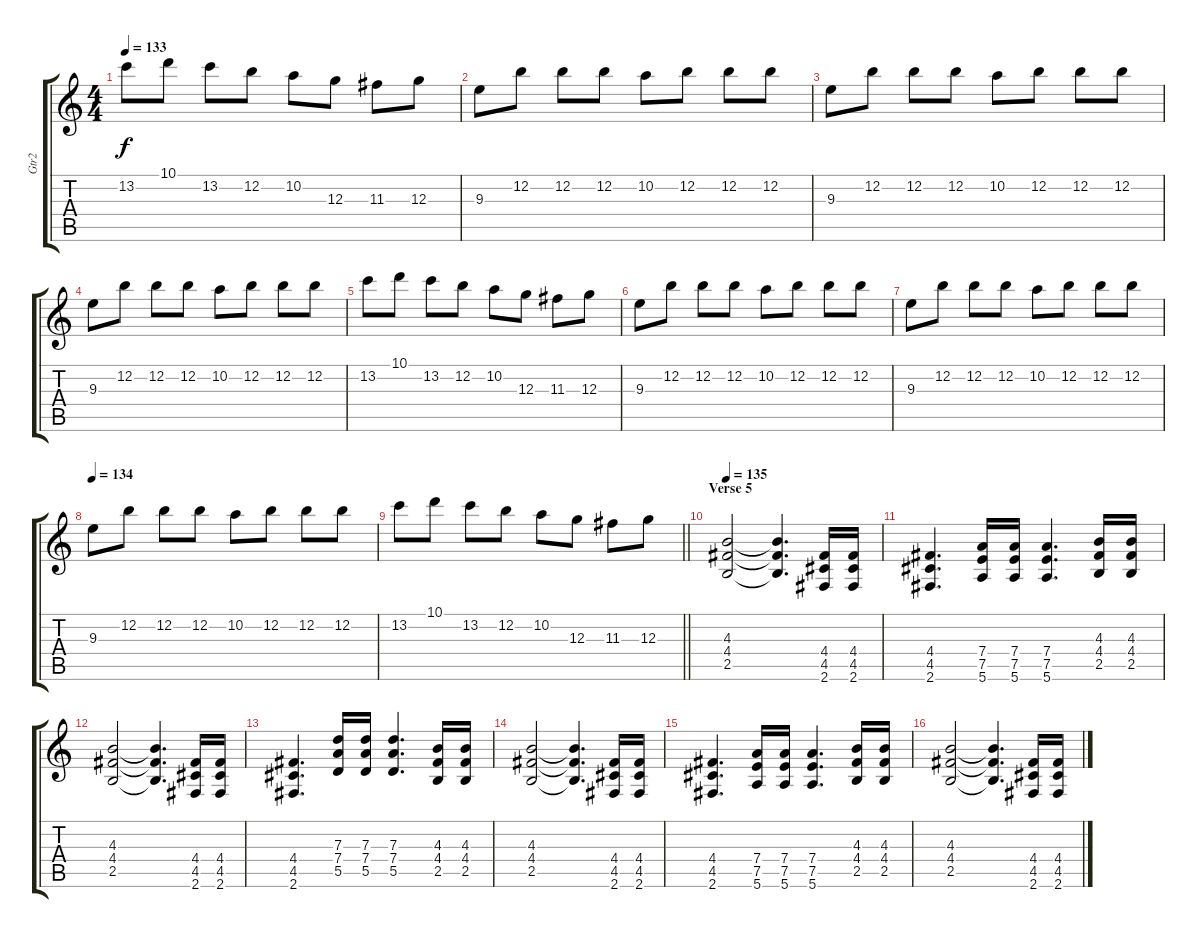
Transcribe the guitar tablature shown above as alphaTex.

\track ("Gtr2" "Gtr2") {instrument distortionguitar}
\staff {score tabs}
\tuning (E4 B3 G3 D3 A2 E2) {hide}
\ts (4 4)
\tempo 133
\clef g2
\ks c
13.2.8{dy f} 10.1.8 13.2.8 12.2.8 10.2.8 12.3.8 11.3.8 12.3.8 |
9.3.8 12.2.8 12.2.8 12.2.8 10.2.8 12.2.8 12.2.8 12.2.8 |
9.3.8 12.2.8 12.2.8 12.2.8 10.2.8 12.2.8 12.2.8 12.2.8 |
9.3.8 12.2.8 12.2.8 12.2.8 10.2.8 12.2.8 12.2.8 12.2.8 |
13.2.8 10.1.8 13.2.8 12.2.8 10.2.8 12.3.8 11.3.8 12.3.8 |
9.3.8 12.2.8 12.2.8 12.2.8 10.2.8 12.2.8 12.2.8 12.2.8 |
9.3.8 12.2.8 12.2.8 12.2.8 10.2.8 12.2.8 12.2.8 12.2.8 |
\tempo 134
9.3.8 12.2.8 12.2.8 12.2.8 10.2.8 12.2.8 12.2.8 12.2.8 |
\barLineRight lightlight
13.2.8 10.1.8 13.2.8 12.2.8 10.2.8 12.3.8 11.3.8 12.3.8 |
\section ("" "Verse 5")
\tempo 135
(4.3 4.4 2.5).2{instrument distortionguitar} (4.3{t} 4.4{t} 2.5{t}).4{d} (4.4 4.5 2.6).16 (4.4 4.5 2.6).16 |
(4.4 4.5 2.6).4{d} (7.4 7.5 5.6).16 (7.4 7.5 5.6).16 (7.4 7.5 5.6).4{d} (4.3 4.4 2.5).16 (4.3 4.4 2.5).16 |
(4.3 4.4 2.5).2 (4.3{t} 4.4{t} 2.5{t}).4{d} (4.4 4.5 2.6).16 (4.4 4.5 2.6).16 |
(4.4 4.5 2.6).4{d} (7.3 7.4 5.5).16 (7.3 7.4 5.5).16 (7.3 7.4 5.5).4{d} (4.3 4.4 2.5).16 (4.3 4.4 2.5).16 |
(4.3 4.4 2.5).2 (4.3{t} 4.4{t} 2.5{t}).4{d} (4.4 4.5 2.6).16 (4.4 4.5 2.6).16 |
(4.4 4.5 2.6).4{d} (7.4 7.5 5.6).16 (7.4 7.5 5.6).16 (7.4 7.5 5.6).4{d} (4.3 4.4 2.5).16 (4.3 4.4 2.5).16 |
(4.3 4.4 2.5).2 (4.3{t} 4.4{t} 2.5{t}).4{d} (4.4 4.5 2.6).16 (4.4 4.5 2.6).16
